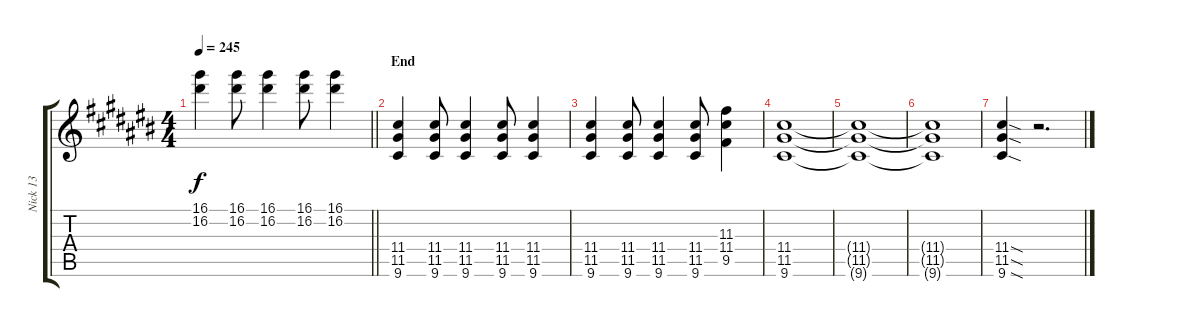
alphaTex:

\track ("Nick 13" "Nick 13") {instrument overdrivenguitar}
\staff {score tabs}
\tuning (E4 B3 G3 D3 A2 E2) {hide}
\ts (4 4)
\tempo 245
\clef g2
\barLineRight lightlight
\ks c#
(16.1 16.2).4{dy f} (16.1 16.2).8 (16.1 16.2).4 (16.1 16.2).8 (16.1 16.2).4 |
\section ("" "End")
(11.4 11.5 9.6).4 (11.4 11.5 9.6).8 (11.4 11.5 9.6).4 (11.4 11.5 9.6).8 (11.4 11.5 9.6).4 |
(11.4 11.5 9.6).4 (11.4 11.5 9.6).8 (11.4 11.5 9.6).4 (11.4 11.5 9.6).8 (11.3 11.4 9.5).4 |
(11.4 11.5 9.6).1 |
(11.4{t} 11.5{t} 9.6{t}).1 |
(11.4{t} 11.5{t} 9.6{t}).1{volume 6} |
(11.4{sod} 11.5{sod} 9.6{sod}).4{volume 6} r.2{d}
